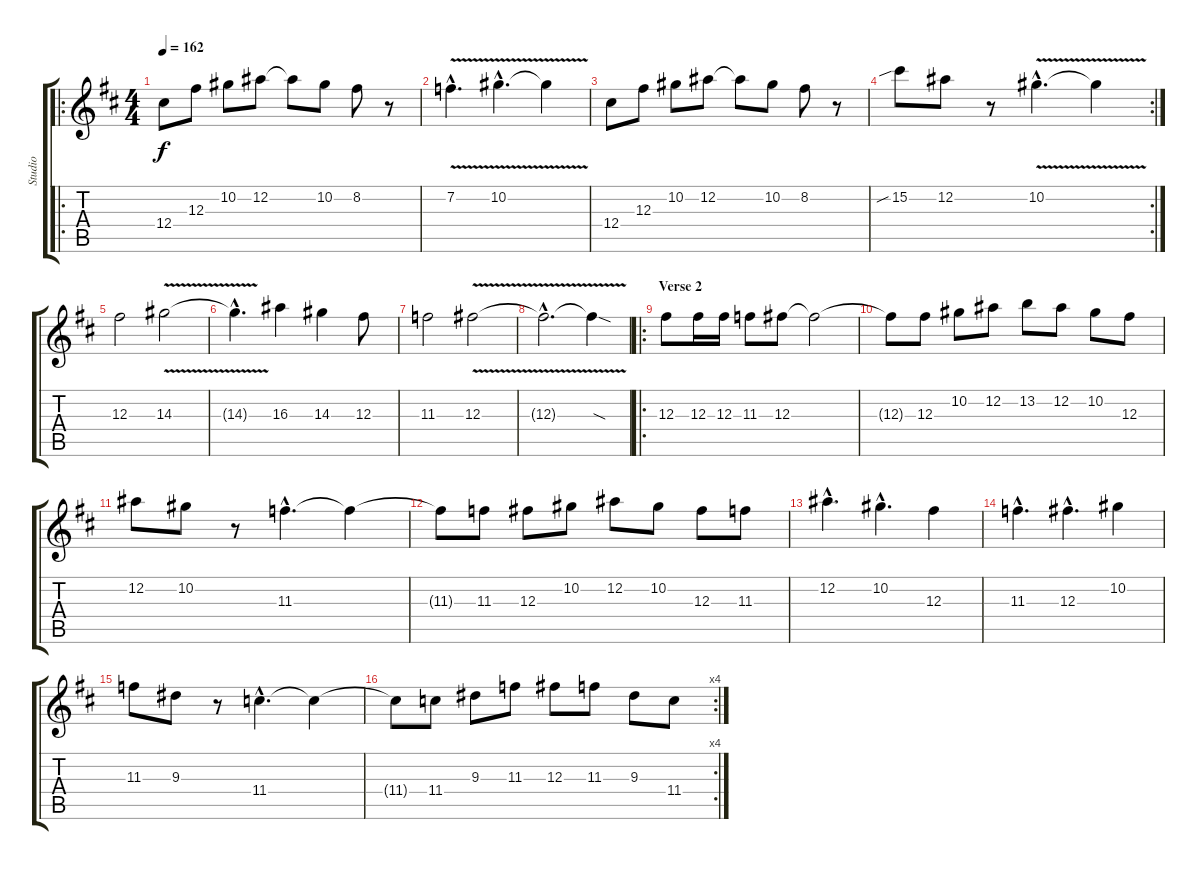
\track ("Studio" "Studio") {instrument distortionguitar}
\staff {score tabs}
\tuning (Eb4 Bb3 Gb3 Db3 Ab2 Eb2) {hide}
\ro
\ts (4 4)
\tempo 162
\clef g2
\ks d
12.4.8{dy f} 12.3.8 10.2.8 12.2.8 12.2{t}.8 10.2.8 8.2.8 r.8 |
7.2{v hac}.4{d} 10.2{v hac}.4{d} 10.2{v t}.4 |
12.4.8 12.3.8 10.2.8 12.2.8 12.2{t}.8 10.2.8 8.2.8 r.8 |
\rc 2
15.2{sib}.8 12.2.8 r.8 10.2{v hac}.4{d} 10.2{t}.4 |
12.3.2 14.3{v}.2 |
14.3{v hac t}.4{d} 16.3.4 14.3.4 12.3.8 |
11.3.2 12.3{v}.2 |
12.3{v hac t}.2{d} 12.3{sod t}.4 |
\ro
\section ("" "Verse 2")
12.3.8 12.3.16 12.3.16 11.3.8 12.3.8 12.3{t}.2 |
12.3{t}.8 12.3.8 10.2.8 12.2.8 13.2.8 12.2.8 10.2.8 12.3.8 |
12.2.8 10.2.8 r.8 11.3{hac}.4{d} 11.3{t}.4 |
11.3{t}.8 11.3.8 12.3.8 10.2.8 12.2.8 10.2.8 12.3.8 11.3.8 |
12.2{hac}.4{d} 10.2{hac}.4{d} 12.3.4 |
11.3{hac}.4{d} 12.3{hac}.4{d} 10.2.4 |
11.3.8 9.3.8 r.8 11.4{hac}.4{d} 11.4{t}.4 |
\rc 4
11.4{t}.8 11.4.8 9.3.8 11.3.8 12.3.8 11.3.8 9.3.8 11.4.8
